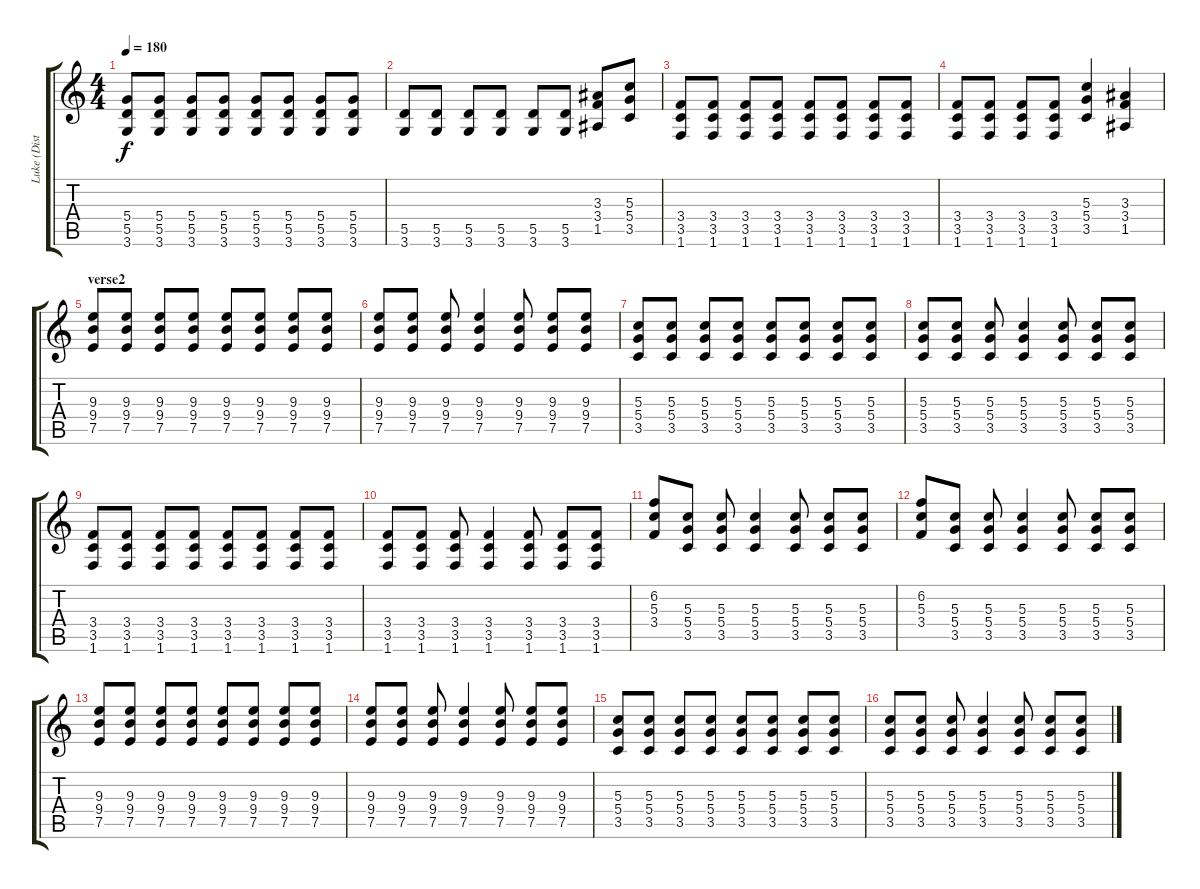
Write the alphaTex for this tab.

\track ("Luke (Distortion)" "Luke (Dist") {instrument overdrivenguitar}
\staff {score tabs}
\tuning (E4 B3 G3 D3 A2 E2) {hide}
\ts (4 4)
\tempo 180
\clef g2
\ks c
(5.4 5.5 3.6).8{dy f} (5.4 5.5 3.6).8 (5.4 5.5 3.6).8 (5.4 5.5 3.6).8 (5.4 5.5 3.6).8 (5.4 5.5 3.6).8 (5.4 5.5 3.6).8 (5.4 5.5 3.6).8 |
(5.5 3.6).8 (5.5 3.6).8 (5.5 3.6).8 (5.5 3.6).8 (5.5 3.6).8 (5.5 3.6).8 (3.3 3.4 1.5).8 (5.3 5.4 3.5).8 |
(3.4 3.5 1.6).8 (3.4 3.5 1.6).8 (3.4 3.5 1.6).8 (3.4 3.5 1.6).8 (3.4 3.5 1.6).8 (3.4 3.5 1.6).8 (3.4 3.5 1.6).8 (3.4 3.5 1.6).8 |
(3.4 3.5 1.6).8 (3.4 3.5 1.6).8 (3.4 3.5 1.6).8 (3.4 3.5 1.6).8 (5.3 5.4 3.5).4 (3.3 3.4 1.5).4 |
\section ("" "verse2")
(9.3 9.4 7.5).8 (9.3 9.4 7.5).8 (9.3 9.4 7.5).8 (9.3 9.4 7.5).8 (9.3 9.4 7.5).8 (9.3 9.4 7.5).8 (9.3 9.4 7.5).8 (9.3 9.4 7.5).8 |
(9.3 9.4 7.5).8 (9.3 9.4 7.5).8 (9.3 9.4 7.5).8 (9.3 9.4 7.5).4 (9.3 9.4 7.5).8 (9.3 9.4 7.5).8 (9.3 9.4 7.5).8 |
(5.3 5.4 3.5).8 (5.3 5.4 3.5).8 (5.3 5.4 3.5).8 (5.3 5.4 3.5).8 (5.3 5.4 3.5).8 (5.3 5.4 3.5).8 (5.3 5.4 3.5).8 (5.3 5.4 3.5).8 |
(5.3 5.4 3.5).8 (5.3 5.4 3.5).8 (5.3 5.4 3.5).8 (5.3 5.4 3.5).4 (5.3 5.4 3.5).8 (5.3 5.4 3.5).8 (5.3 5.4 3.5).8 |
(3.4 3.5 1.6).8 (3.4 3.5 1.6).8 (3.4 3.5 1.6).8 (3.4 3.5 1.6).8 (3.4 3.5 1.6).8 (3.4 3.5 1.6).8 (3.4 3.5 1.6).8 (3.4 3.5 1.6).8 |
(3.4 3.5 1.6).8 (3.4 3.5 1.6).8 (3.4 3.5 1.6).8 (3.4 3.5 1.6).4 (3.4 3.5 1.6).8 (3.4 3.5 1.6).8 (3.4 3.5 1.6).8 |
(6.2 5.3 3.4).8 (5.3 5.4 3.5).8 (5.3 5.4 3.5).8 (5.3 5.4 3.5).4 (5.3 5.4 3.5).8 (5.3 5.4 3.5).8 (5.3 5.4 3.5).8 |
(6.2 5.3 3.4).8 (5.3 5.4 3.5).8 (5.3 5.4 3.5).8 (5.3 5.4 3.5).4 (5.3 5.4 3.5).8 (5.3 5.4 3.5).8 (5.3 5.4 3.5).8 |
(9.3 9.4 7.5).8 (9.3 9.4 7.5).8 (9.3 9.4 7.5).8 (9.3 9.4 7.5).8 (9.3 9.4 7.5).8 (9.3 9.4 7.5).8 (9.3 9.4 7.5).8 (9.3 9.4 7.5).8 |
(9.3 9.4 7.5).8 (9.3 9.4 7.5).8 (9.3 9.4 7.5).8 (9.3 9.4 7.5).4 (9.3 9.4 7.5).8 (9.3 9.4 7.5).8 (9.3 9.4 7.5).8 |
(5.3 5.4 3.5).8 (5.3 5.4 3.5).8 (5.3 5.4 3.5).8 (5.3 5.4 3.5).8 (5.3 5.4 3.5).8 (5.3 5.4 3.5).8 (5.3 5.4 3.5).8 (5.3 5.4 3.5).8 |
(5.3 5.4 3.5).8 (5.3 5.4 3.5).8 (5.3 5.4 3.5).8 (5.3 5.4 3.5).4 (5.3 5.4 3.5).8 (5.3 5.4 3.5).8 (5.3 5.4 3.5).8
